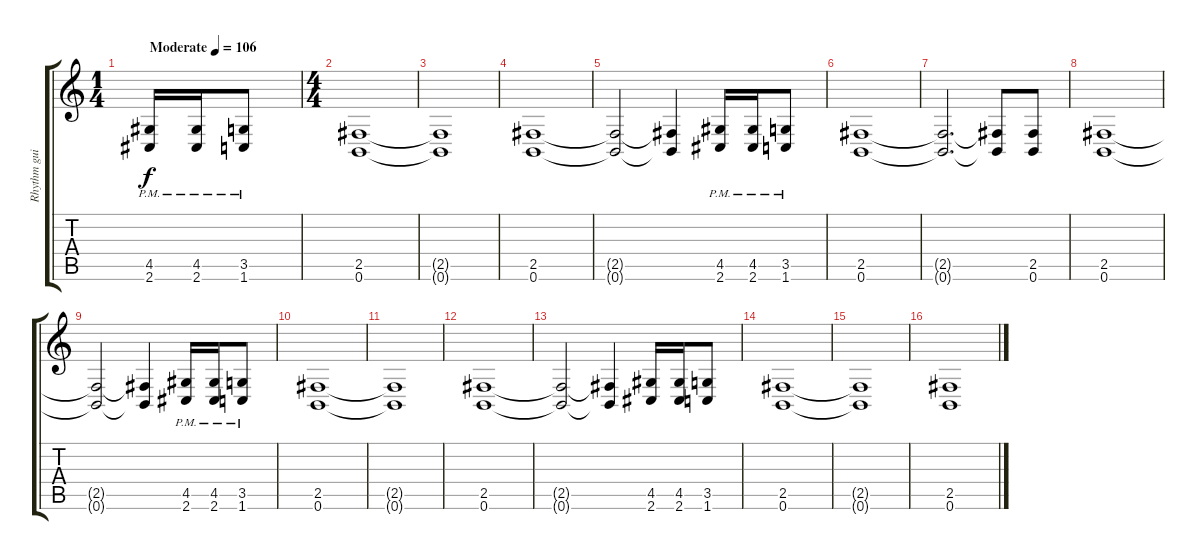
\track ("Rhythm guitar" "Rhythm gui") {instrument distortionguitar}
\staff {score tabs}
\tuning (B3 Gb3 D3 A2 E2 B1) {hide}
\ts (1 4)
\tempo (106 "Moderate")
\clef g2
\ks c
(4.5{pm} 2.6{pm}).16{dy f instrument distortionguitar} (4.5{pm} 2.6{pm}).16 (3.5{pm} 1.6{pm}).8 |
\ts (4 4)
(2.5 0.6).1 |
(2.5{t} 0.6{t}).1 |
(2.5 0.6).1 |
(2.5{t} 0.6{t}).2 (2.5{t} 0.6{t}).4 (4.5{pm} 2.6{pm}).16 (4.5{pm} 2.6{pm}).16 (3.5{pm} 1.6{pm}).8 |
(2.5 0.6).1 |
(2.5{t} 0.6{t}).2{d} (2.5{t} 0.6{t}).8 (2.5 0.6).8 |
(2.5 0.6).1 |
(2.5{t} 0.6{t}).2 (2.5{t} 0.6{t}).4 (4.5{pm} 2.6{pm}).16 (4.5{pm} 2.6{pm}).16 (3.5{pm} 1.6{pm}).8 |
(2.5 0.6).1 |
(2.5{t} 0.6{t}).1 |
(2.5 0.6).1 |
(2.5{t} 0.6{t}).2 (2.5{t} 0.6{t}).4 (4.5 2.6).16 (4.5 2.6).16 (3.5 1.6).8 |
(2.5 0.6).1 |
(2.5{t} 0.6{t}).1 |
(2.5 0.6).1
